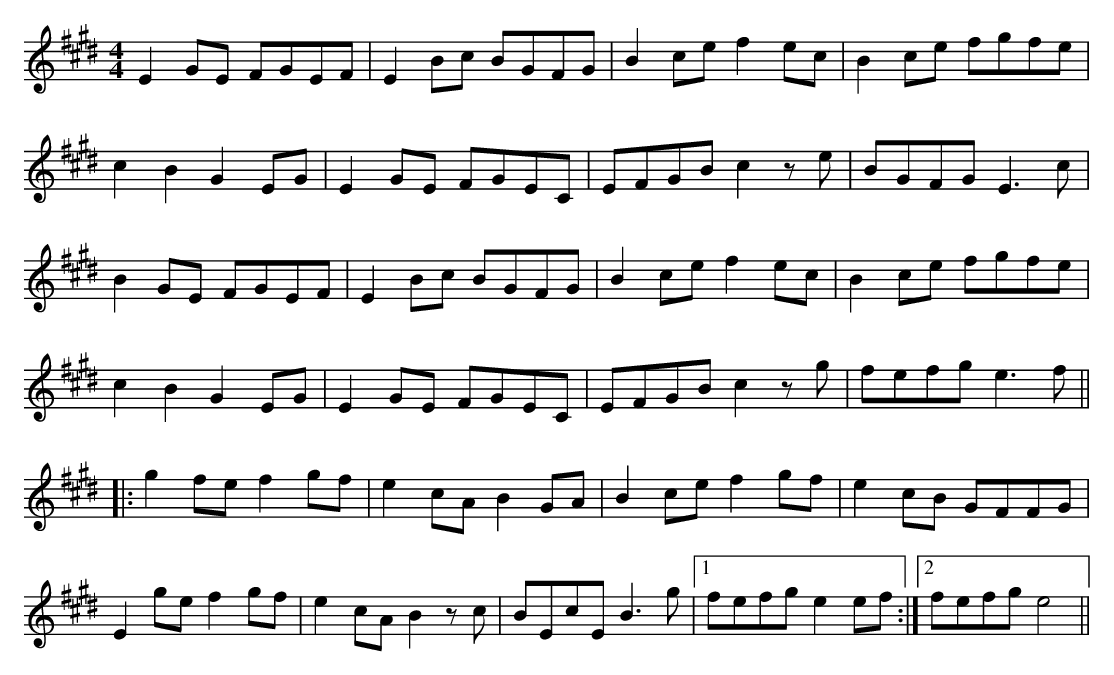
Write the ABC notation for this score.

X:1
M:4/4
K:E
E2GE FGEF|E2Bc BGFG|B2ce f2ec|B2ce fgfe|
c2B2G2 EG|E2GE FGEC|EFGB c2ze|BGFG E3c|
B2GE FGEF|E2Bc BGFG|B2ce f2ec|B2ce fgfe|
c2B2G2 EG|E2GE FGEC|EFGB c2zg|fefg e3f||
|:g2fe f2gf|e2cA B2GA|B2ce f2gf|e2cB GFFG|
E2ge f2gf|e2 cA B2 zc|BEcE B3g|1 fefg e2ef:|2 fefg e4||
